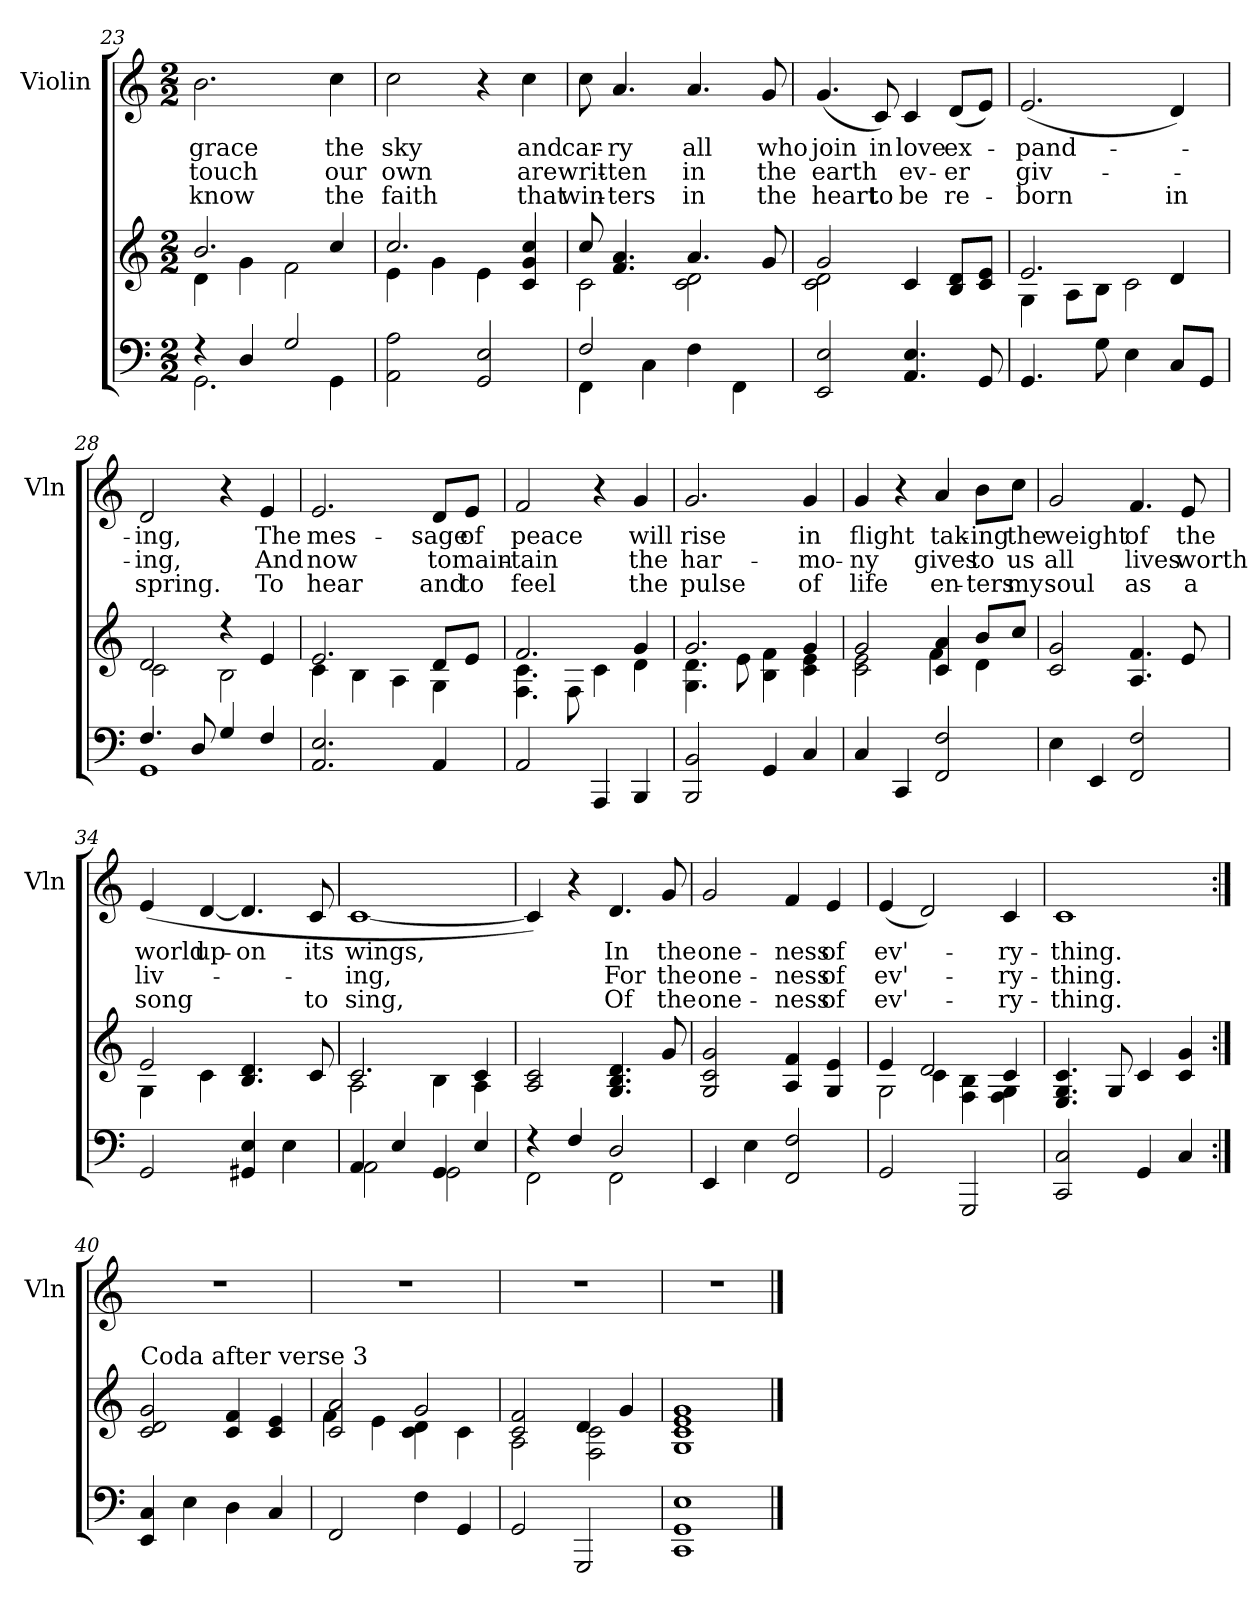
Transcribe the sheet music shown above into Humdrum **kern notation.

**kern	**kern	**kern	**text	**text	**text
*part2	*part2	*part1	*part1	*part1	*part1
*staff3	*staff2	*staff1	*staff1	*staff1	*staff1
*	*	*I"Violin	*	*	*
*	*	*I'Vln	*	*	*
*clefF4	*clefG2	*clefG2	*	*	*
*M2/2	*M2/2	*M2/2	*	*	*
=23	=23	=23	=23	=23	=23
*^	*^	*	*	*	*
4r	2.GG	2.b	4d	2.b	grace	touch	know
4D	.	.	4g	.	.	.	.
2G	.	.	2f	.	.	.	.
.	4GG	4cc	.	4cc	the	our	the
*v	*v	*	*	*	*	*	*
=24	=24	=24	=24	=24	=24	=24
2AA 2A	2.cc	4e	2cc	sky	own	faith
.	.	4g	.	.	.	.
2GG 2E	.	4e	4r	.	.	.
.	4c 4g 4cc	4ryy	4cc	and	are	that
=25	=25	=25	=25	=25	=25	=25
*^	*	*	*	*	*	*
4FF\	2F/	8cc	2c	8cc	car-	writ-	win-
.	.	4.f 4.a	.	4.a	-ry	-ten	-ters
4C\	.	.	.	.	.	.	.
4F\	2ryy	4.a	2c 2d	4.a	all	in	in
4FF\	.	.	.	.	.	.	.
.	.	8g	.	8g	who	the	the
*v	*v	*	*	*	*	*	*
!!LO:LB:g=z
=26	=26	=26	=26	=26	=26	=26
2EE 2E	2g	2c 2d	(4.g	join	earth	heart
.	.	.	8c)	in	.	to
4.AA 4.E	4c	2ryy	4c	love	ev-	be
.	8B 8dL	.	(8dL	ex-	-er	re-
8GG	8c 8eJ	.	8eJ)	.	.	.
=27	=27	=27	=27	=27	=27	=27
4.GG	2.e	4G	(2.e	-pand-	giv-	-born
.	.	8AL	.	.	.	.
8G	.	8BJ	.	.	.	.
4E	.	2c	.	.	.	.
8CL	4d	.	4d)	.	.	in
8GGJ	.	.	.	.	.	.
=28	=28	=28	=28	=28	=28	=28
*^	*	*	*	*	*	*
4.F	1GG	2d	2c	2d	-ing,	-ing,	spring.
8D	.	.	.	.	.	.	.
4G	.	4r	2B	4r	.	.	.
4F	.	4e	.	4e	The	And	To
*v	*v	*	*	*	*	*	*
=29	=29	=29	=29	=29	=29	=29
2.AA 2.E	2.e	4c	2.e	mes-	now	hear
.	.	4B	.	.	.	.
.	.	4A	.	.	.	.
4AA	8dL	4G	8dL	-sage	to	and
.	8eJ	.	8eJ	of	main-	to
=30	=30	=30	=30	=30	=30	=30
2AA	2.f	4.F 4.c	2f	peace	-tain	feel
.	.	8F	.	.	.	.
4AAA	.	4c	4r	.	.	.
4BBB	4g	4d	4g	will	the	the
!!LO:PB:g=z
=31	=31	=31	=31	=31	=31	=31
2BBB 2BB	2.g	4.G 4.d	2.g	rise	har-	pulse
.	.	8e	.	.	.	.
4GG	.	4B 4f	.	.	.	.
4C	4g	4c 4e	4g	in	-mo-	of
=32	=32	=32	=32	=32	=32	=32
4C/	2g/	2c\ 2e\	4g/	ﬂight	-ny	life
4CC/	.	.	4r	.	.	.
2FF/ 2F/	4c/ 4a/	4f\	4a/	tak-	gives	en-
.	8bL	4d\	8bL	-ing	to	-ters
.	8ccJ	.	8ccJ	the	us	my
*	*v	*v	*	*	*	*
=33	=33	=33	=33	=33	=33
4E\	2c/ 2g/	2g/	weight	all	soul
4EE/	.	.	.	.	.
2FF/ 2F/	4.A/ 4.f/	4.f/	of	lives	as
.	8e/	8e/	the	worth	a
!!LO:LB:g=z
=34	=34	=34	=34	=34	=34
*	*^	*	*	*	*
2GG/	2e/	4G\	(4e/	world	liv-	song
.	.	4c\	[4d/	up-	.	.
4GG#X/ 4E/	4.B 4.d	2ryy	4.d/]	-on	.	.
4E\	.	.	.	.	.	.
.	8c	.	8c/	its	.	to
=35	=35	=35	=35	=35	=35	=35
*^	*	*	*	*	*	*
4AA	2AA	2.c	2A	[1c	wings,	-ing,	sing,
4E	.	.	.	.	.	.	.
4GG	2GG	.	4B	.	.	.	.
4E	.	4c	4A	.	.	.	.
*	*	*v	*v	*	*	*	*
=36	=36	=36	=36	=36	=36	=36
4r	2FF	2A 2c	4c])	.	.	.
4F	.	.	4r	.	.	.
2D	2FF	4.G/ 4.B/ 4.d/	4.d/	In	For	Of
.	.	8g/	8g/	the	the	the
*v	*v	*	*	*	*	*
=37	=37	=37	=37	=37	=37
4EE	2G/ 2c/ 2g/	2g/	one-	one-	one-
4E	.	.	.	.	.
2FF 2F	4A/ 4f/	4f/	-ness	-ness	-ness
.	4G/ 4e/	4e/	of	of	of
=38	=38	=38	=38	=38	=38
*	*^	*	*	*	*
*	*	*^	*	*	*	*
2GG	4e/	2G	4ryy	(<4e/	ev'-	ev'-	ev'-
.	2d/	.	4c\	2d/)	.	.	.
2GGG	.	4F 4B	2ryy	.	.	.	.
.	4c/	4F 4G	.	4c/	-ry-	-ry-	-ry-
*	*v	*v	*v	*	*	*	*
=39	=39	=39	=39	=39	=39
2CC 2C	4.E 4.G 4.c	1c	-thing.	-thing.	-thing.
.	8G	.	.	.	.
4GG	4c	.	.	.	.
4C	4c 4g	.	.	.	.
!!LO:LB:g=z
=40:|!	=40:|!	=40:|!	=40:|!	=40:|!	=40:|!
!	!LO:TX:t=Coda after verse 3	!	!	!	!
4EE 4C	2c 2d 2g	1r	.	.	.
4E	.	.	.	.	.
4D	4c 4f	.	.	.	.
4C	4c 4e	.	.	.	.
=41	=41	=41	=41	=41	=41
*	*^	*	*	*	*
2FF	2c 2a	4f	1r	.	.	.
.	.	4e	.	.	.	.
4F	2g	4c 4d	.	.	.	.
4GG	.	4c	.	.	.	.
=42	=42	=42	=42	=42	=42	=42
2GG	2c 2f	2A	1r	.	.	.
2GGG	4d	2F 2c	.	.	.	.
.	4g	.	.	.	.	.
*	*v	*v	*	*	*	*
=43	=43	=43	=43	=43	=43
1CC 1GG 1E	1G 1c 1e 1g	1r	.	.	.
==	==	==	==	==	==
*-	*-	*-	*-	*-	*-
